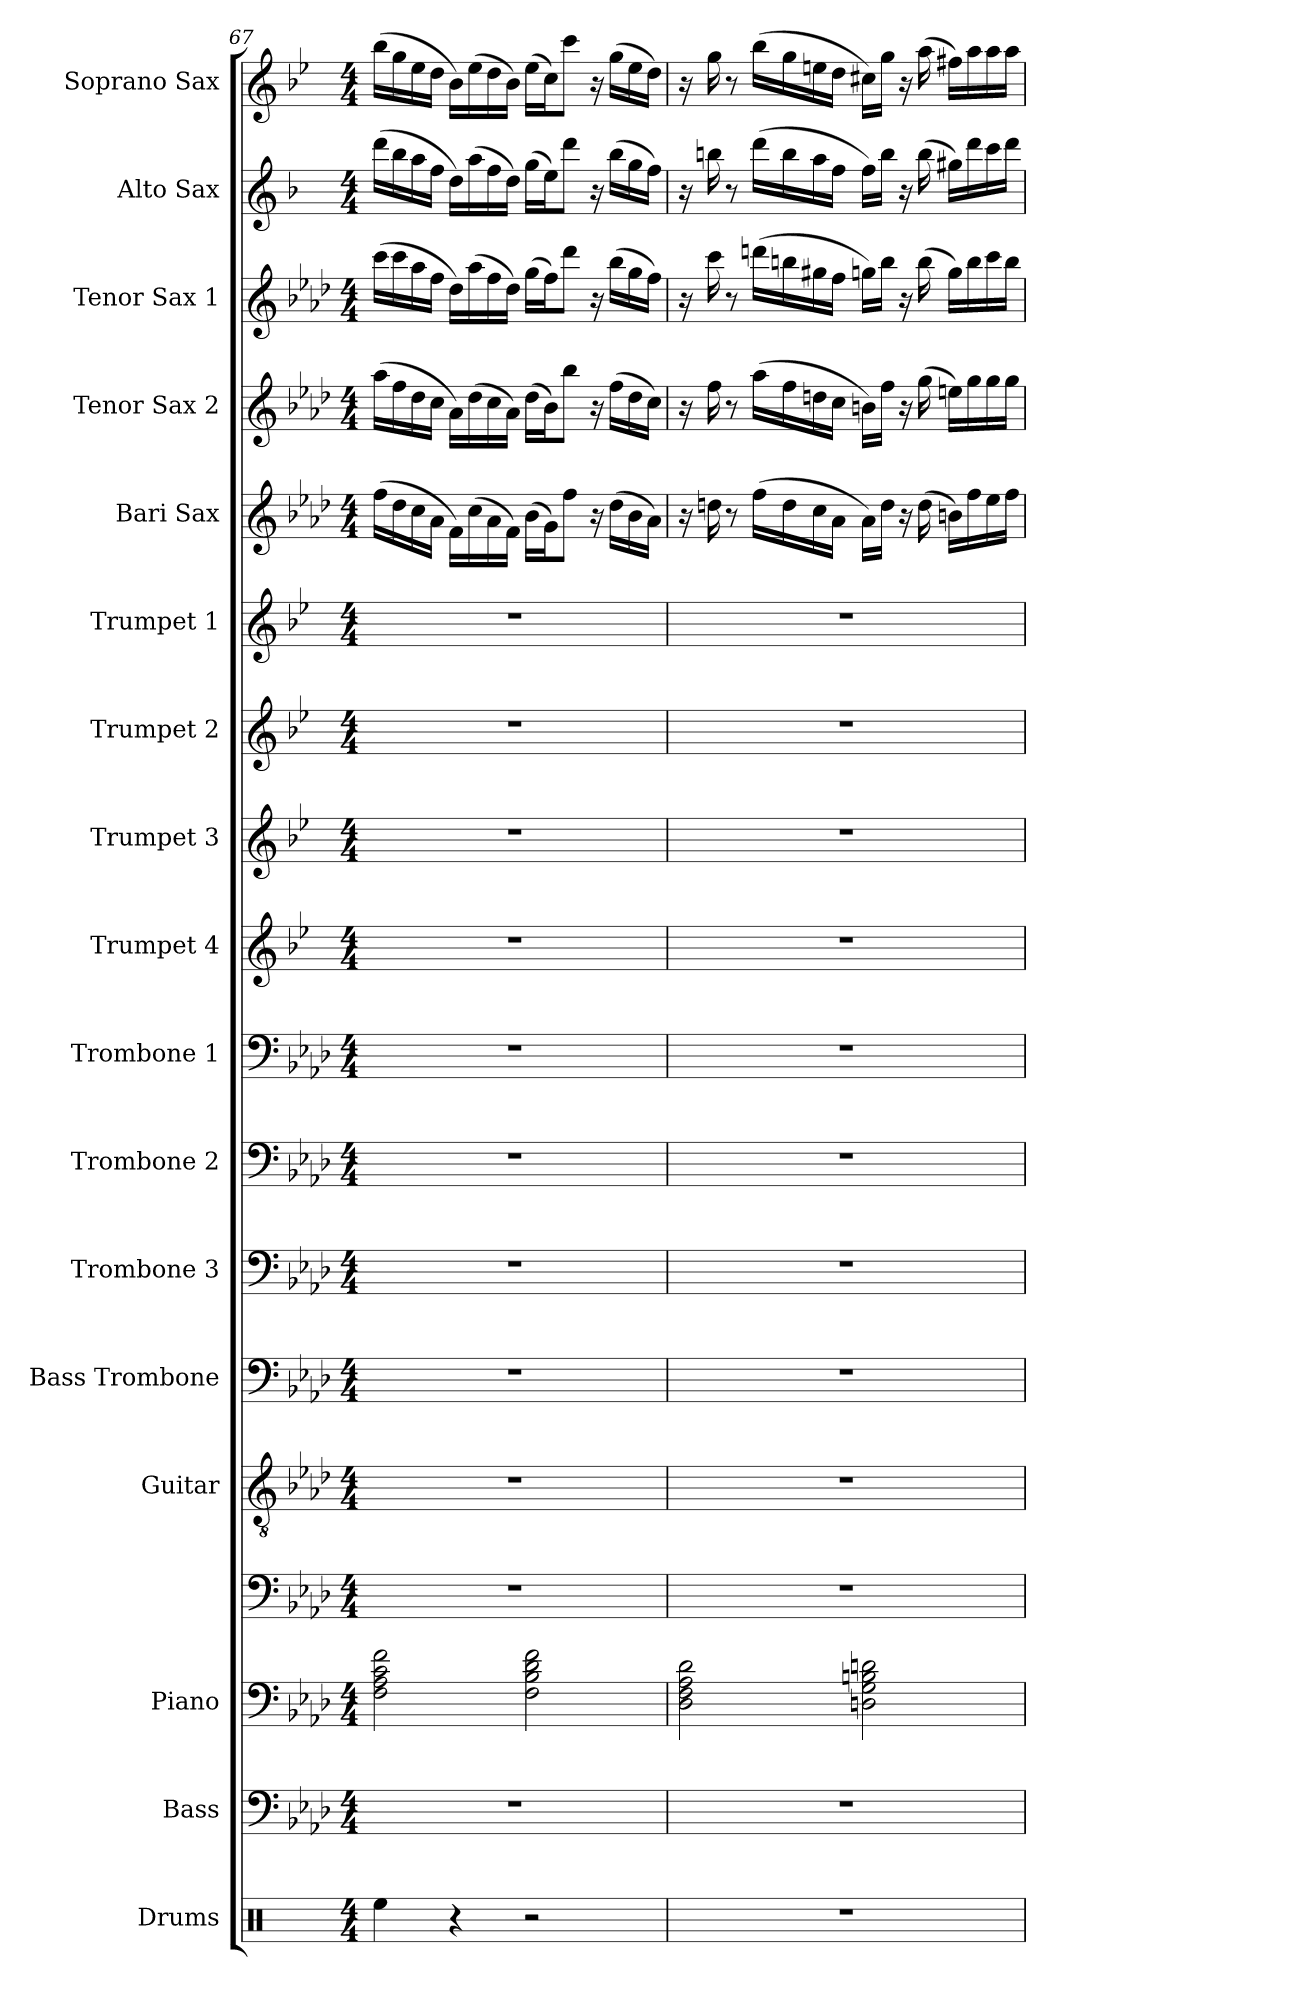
**kern	**kern	**kern	**kern	**kern	**kern	**kern	**kern	**kern	**kern	**kern	**kern	**kern	**kern	**kern	**kern	**kern	**kern
*part17	*part16	*part15	*part15	*part14	*part13	*part12	*part11	*part10	*part9	*part8	*part7	*part6	*part5	*part4	*part3	*part2	*part1
*staff18	*staff17	*staff16	*staff15	*staff14	*staff13	*staff12	*staff11	*staff10	*staff9	*staff8	*staff7	*staff6	*staff5	*staff4	*staff3	*staff2	*staff1
*I"Drums	*I"Bass	*I"Piano	*	*I"Guitar	*I"Bass Trombone	*I"Trombone 3	*I"Trombone 2	*I"Trombone 1	*I"Trumpet 4	*I"Trumpet 3	*I"Trumpet 2	*I"Trumpet 1	*I"Bari Sax	*I"Tenor Sax 2	*I"Tenor Sax 1	*I"Alto Sax	*I"Soprano Sax
*I'Drums	*I'Bass	*I'Pno.	*	*I'Gtr.	*I'B. Tbn.	*I'Tbn. 3	*I'Tbn. 2	*I'Tbn. 1	*I'Tpt. 4	*I'Tpt. 3	*I'Tpt. 2	*I'Tpt. 1	*I'Bari	*I'Tenor 2	*I'Tenor 1	*I'Alto 2	*I'S. Sax.
*clefX	*clefF4	*clefF4	*clefF4	*clefGv2	*clefF4	*clefF4	*clefF4	*clefF4	*clefG2	*clefG2	*clefG2	*clefG2	*clefG2	*clefG2	*clefG2	*clefG2	*clefG2
*	*ITrd7c12	*	*	*	*	*	*	*	*ITrd1c2	*ITrd1c2	*ITrd1c2	*ITrd1c2	*ITrd12c21	*ITrd8c14	*ITrd8c14	*ITrd5c9	*ITrd1c2
*k[]	*k[b-e-a-d-]	*k[b-e-a-d-]	*k[b-e-a-d-]	*k[b-e-a-d-]	*k[b-e-a-d-]	*k[b-e-a-d-]	*k[b-e-a-d-]	*k[b-e-a-d-]	*k[b-e-a-d-]	*k[b-e-a-d-]	*k[b-e-a-d-]	*k[b-e-a-d-]	*k[b-e-a-d-]	*k[b-e-a-d-]	*k[b-e-a-d-]	*k[b-e-a-d-]	*k[b-e-a-d-]
*M4/4	*M4/4	*M4/4	*M4/4	*M4/4	*M4/4	*M4/4	*M4/4	*M4/4	*M4/4	*M4/4	*M4/4	*M4/4	*M4/4	*M4/4	*M4/4	*M4/4	*M4/4
=67	=67	=67	=67	=67	=67	=67	=67	=67	=67	=67	=67	=67	=67	=67	=67	=67	=67
4Ree\	1r	2F\ 2A-\ 2c\ 2f\	1r	1r	1r	1r	1r	1r	1r	1r	1r	1r	(>16f\LL	(>16a-\LL	(>16cc\LL	(>16ff\LL	(>16aa-\LL
.	.	.	.	.	.	.	.	.	.	.	.	.	16d-\	16f\	16cc\	16dd-\	16ff\
.	.	.	.	.	.	.	.	.	.	.	.	.	16c\	16d-\	16a-\	16cc\	16dd-\
.	.	.	.	.	.	.	.	.	.	.	.	.	16A-\JJ	16c\JJ	16f\JJ	16a-\JJ	16cc\JJ
4r	.	.	.	.	.	.	.	.	.	.	.	.	16F\LL)	16A-\LL)	16d-\LL)	16f\LL)	16a-\LL)
.	.	.	.	.	.	.	.	.	.	.	.	.	(>16c\	(>16d-\	(>16a-\	(>16cc\	(>16dd-\
.	.	.	.	.	.	.	.	.	.	.	.	.	16A-\	16c\	16f\	16a-\	16cc\
.	.	.	.	.	.	.	.	.	.	.	.	.	16F\JJ)	16A-\JJ)	16d-\JJ)	16f\JJ)	16a-\JJ)
2r	.	2F\ 2B-\ 2d-\ 2f\	.	.	.	.	.	.	.	.	.	.	(>16B-\LL	(>16d-\LL	(>16g\LL	(>16b-\LL	(>16dd-\LL
.	.	.	.	.	.	.	.	.	.	.	.	.	16G\J)	16B-\J)	16f\J)	16g\J)	16b-\J)
.	.	.	.	.	.	.	.	.	.	.	.	.	8f\J	8b-\J	8dd-\J	8ff\J	8bb-\J
.	.	.	.	.	.	.	.	.	.	.	.	.	16r	16r	16r	16r	16r
.	.	.	.	.	.	.	.	.	.	.	.	.	(>16d-\LL	(>16f\LL	(>16b-\LL	(>16dd-\LL	(>16ff\LL
.	.	.	.	.	.	.	.	.	.	.	.	.	16B-\	16d-\	16g\	16b-\	16dd-\
.	.	.	.	.	.	.	.	.	.	.	.	.	16A-\JJ)	16c\JJ)	16f\JJ)	16a-\JJ)	16cc\JJ)
=68	=68	=68	=68	=68	=68	=68	=68	=68	=68	=68	=68	=68	=68	=68	=68	=68	=68
1r	1r	2D-\ 2F\ 2A-\ 2d-\	1r	1r	1r	1r	1r	1r	1r	1r	1r	1r	16r	16r	16r	16r	16r
.	.	.	.	.	.	.	.	.	.	.	.	.	16dn\	16f\	16cc\	16ddn\	16ff\
.	.	.	.	.	.	.	.	.	.	.	.	.	8r	8r	8r	8r	8r
.	.	.	.	.	.	.	.	.	.	.	.	.	(>16f\LL	(>16a-\LL	(>16ddn\LL	(>16ff\LL	(>16aa-\LL
.	.	.	.	.	.	.	.	.	.	.	.	.	16d\	16f\	16bn\	16dd\	16ff\
.	.	.	.	.	.	.	.	.	.	.	.	.	16c\	16dn\	16g#X\	16cc\	16ddn\
.	.	.	.	.	.	.	.	.	.	.	.	.	16A-\JJ	16c\JJ	16f\JJ	16a-\JJ	16cc\JJ
.	.	2Dn\ 2G\ 2Bn\ 2dn\	.	.	.	.	.	.	.	.	.	.	16A-\LL)	16Bn\LL)	16gn\LL)	16a-\LL)	16bn\LL)
.	.	.	.	.	.	.	.	.	.	.	.	.	16d\JJ	16f\JJ	16b\JJ	16dd\JJ	16ff\JJ
.	.	.	.	.	.	.	.	.	.	.	.	.	16r	16r	16r	16r	16r
.	.	.	.	.	.	.	.	.	.	.	.	.	(>16d\	(>16g\	(>16b\	(>16dd\	(>16gg\
.	.	.	.	.	.	.	.	.	.	.	.	.	16Bn\LL)	16en\LL)	16g\LL)	16bn\LL)	16een\LL)
.	.	.	.	.	.	.	.	.	.	.	.	.	16f\	16g\	16b\	16ff\	16gg\
.	.	.	.	.	.	.	.	.	.	.	.	.	16e-\	16g\	16cc\	16ee-\	16gg\
.	.	.	.	.	.	.	.	.	.	.	.	.	16f\JJ	16g\JJ	16b\JJ	16ff\JJ	16gg\JJ
=	=	=	=	=	=	=	=	=	=	=	=	=	=	=	=	=	=
*-	*-	*-	*-	*-	*-	*-	*-	*-	*-	*-	*-	*-	*-	*-	*-	*-	*-
